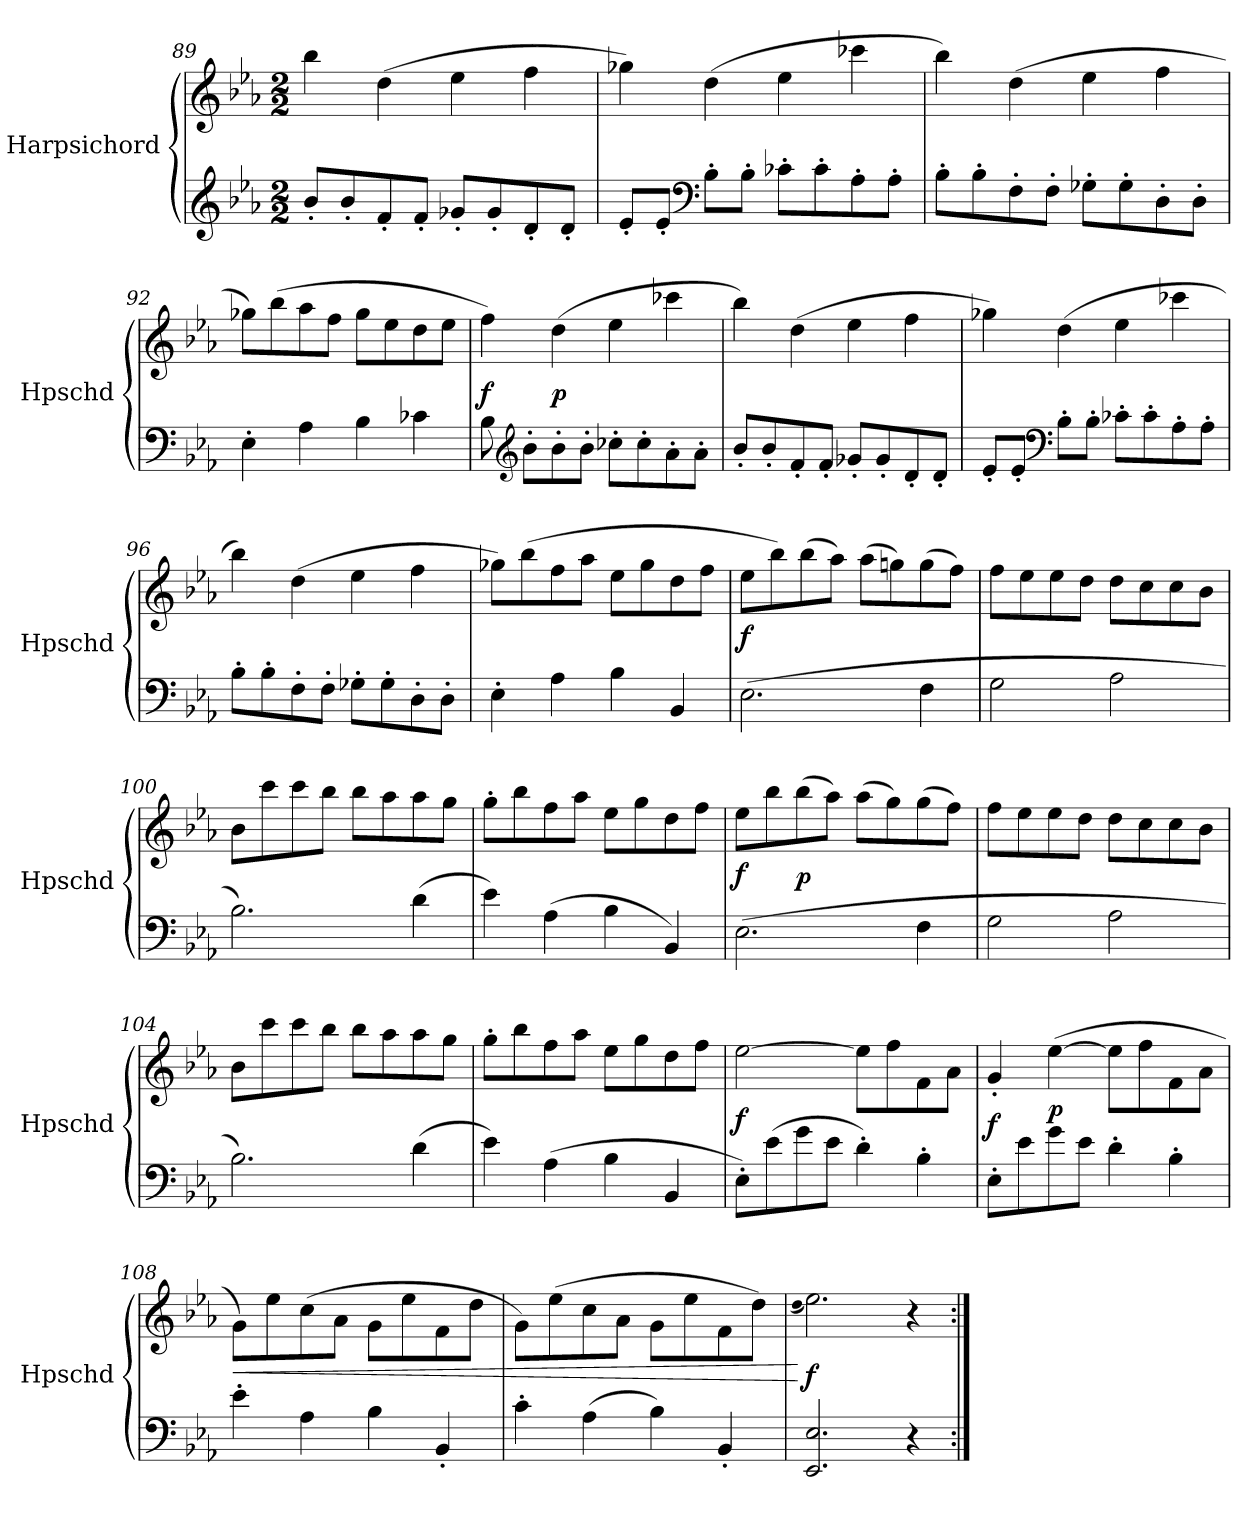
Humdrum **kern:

**kern	**kern	**dynam
*part1	*part1	*part1
*staff2	*staff1	*staff1/2
*I"Harpsichord	*	*
*I'Hpschd	*	*
*clefG2	*clefG2	*
*k[b-e-a-]	*k[b-e-a-]	*
*E-:	*E-:	*
*M2/2	*M2/2	*
=89	=89	=89
8b-'L	4bb-	.
8b-'	.	.
8f'	(4dd	.
8f'J	.	.
8g-X'L	4ee-	.
8g-'	.	.
8d'	4ff	.
8d'J	.	.
=90	=90	=90
8e-'L	4gg-X)	.
8e-'J	.	.
*clefF4	*	*
8B-'L	(4dd	.
8B-'J	.	.
8c-X'L	4ee-	.
8c-'	.	.
8A-'	4ccc-X	.
8A-'J	.	.
=91	=91	=91
8B-'L	4bb-)	.
8B-'	.	.
8F'	(4dd	.
8F'J	.	.
8G-X'L	4ee-	.
8G-'	.	.
8D'	4ff	.
8D'J	.	.
=92	=92	=92
4E-'	8gg-XL)	.
.	(8bb-	.
4A-	8aa-	.
.	8ffJ	.
4B-	8gg-L	.
.	8ee-	.
4c-X	8dd	.
.	8ee-J	.
=93	=93	=93
8B-	4ff)	f
*clefG2	*	*
8b-'L	.	.
8b-'	(4dd	p
8b-'J	.	.
8cc-X'L	4ee-	.
8cc-'	.	.
8a-'	4ccc-X	.
8a-'J	.	.
=94	=94	=94
8b-'L	4bb-)	.
8b-'	.	.
8f'	(4dd	.
8f'J	.	.
8g-X'L	4ee-	.
8g-'	.	.
8d'	4ff	.
8d'J	.	.
=95	=95	=95
8e-'L	4gg-X)	.
8e-'J	.	.
*clefF4	*	*
8B-'L	(4dd	.
8B-'J	.	.
8c-X'L	4ee-	.
8c-'	.	.
8A-'	4ccc-X	.
8A-'J	.	.
=96	=96	=96
8B-'L	4bb-)	.
8B-'	.	.
8F'	(4dd	.
8F'J	.	.
8G-X'L	4ee-	.
8G-'	.	.
8D'	4ff	.
8D'J	.	.
=97	=97	=97
4E-'	8gg-XL)	.
.	(8bb-	.
4A-	8ff	.
.	8aa-J	.
4B-	8ee-L	.
.	8gg-	.
4BB-	8dd	.
.	8ffJ	.
=98	=98	=98
(2.E-	8ee-L	f
.	8bb-)	.
.	(8bb-	.
.	8aa-J)	.
.	(8aa-L	.
.	8ggn)	.
4F	(8gg	.
.	8ffJ)	.
=99	=99	=99
2G	8ffL	.
.	8ee-	.
.	8ee-	.
.	8ddJ	.
2A-	8ddL	.
.	8cc	.
.	8cc	.
.	8b-J	.
=100	=100	=100
2.B-)	8b-L	.
.	8ccc	.
.	8ccc	.
.	8bb-J	.
.	8bb-L	.
.	8aa-	.
(4d	8aa-	.
.	8ggJ	.
=101	=101	=101
4e-)	8gg'L	.
.	8bb-	.
(4A-	8ff	.
.	8aa-J	.
4B-	8ee-L	.
.	8gg	.
4BB-)	8dd	.
.	8ffJ	.
=102	=102	=102
(2.E-	8ee-L	f
.	8bb-	.
.	(8bb-	p
.	8aa-J)	.
.	(8aa-L	.
.	8gg)	.
4F	(8gg	.
.	8ffJ)	.
=103	=103	=103
2G	8ffL	.
.	8ee-	.
.	8ee-	.
.	8ddJ	.
2A-	8ddL	.
.	8cc	.
.	8cc	.
.	8b-J	.
=104	=104	=104
2.B-)	8b-L	.
.	8ccc	.
.	8ccc	.
.	8bb-J	.
.	8bb-L	.
.	8aa-	.
(4d	8aa-	.
.	8ggJ	.
=105	=105	=105
4e-)	8gg'L	.
.	8bb-	.
(4A-	8ff	.
.	8aa-J	.
4B-	8ee-L	.
.	8gg	.
4BB-	8dd	.
.	8ffJ	.
=106	=106	=106
8E-'L)	[2ee-	f
(8e-	.	.
8g	.	.
8e-J	.	.
4d')	8ee-L]	.
.	8ff	.
4B-'	8f	.
.	8a-J	.
=107	=107	=107
8E-'L	4g'	f
8e-	.	.
8g	([4ee-	p
8e-J	.	.
4d'	8ee-L]	.
.	8ff	.
4B-'	8f	.
.	8a-J	.
=108	=108	=108
4e-'	8gL)	<
.	8ee-	.
4A-	(8cc	.
.	8a-J	.
4B-	8gL	.
.	8ee-	.
4BB-'	8f	.
.	8ddJ	.
=109	=109	=109
4c'	8gL)	.
.	(8ee-	.
(4A-	8cc	.
.	8a-J	.
4B-)	8gL	.
.	8ee-	.
4BB-'	8f	.
.	8ddJ)	.
=110	=110	=110
.	(qdd	.
2.EE- 2.E-	2.ee-)	[ f
4r	4r	.
=:|!	=:|!	=:|!
*-	*-	*-
